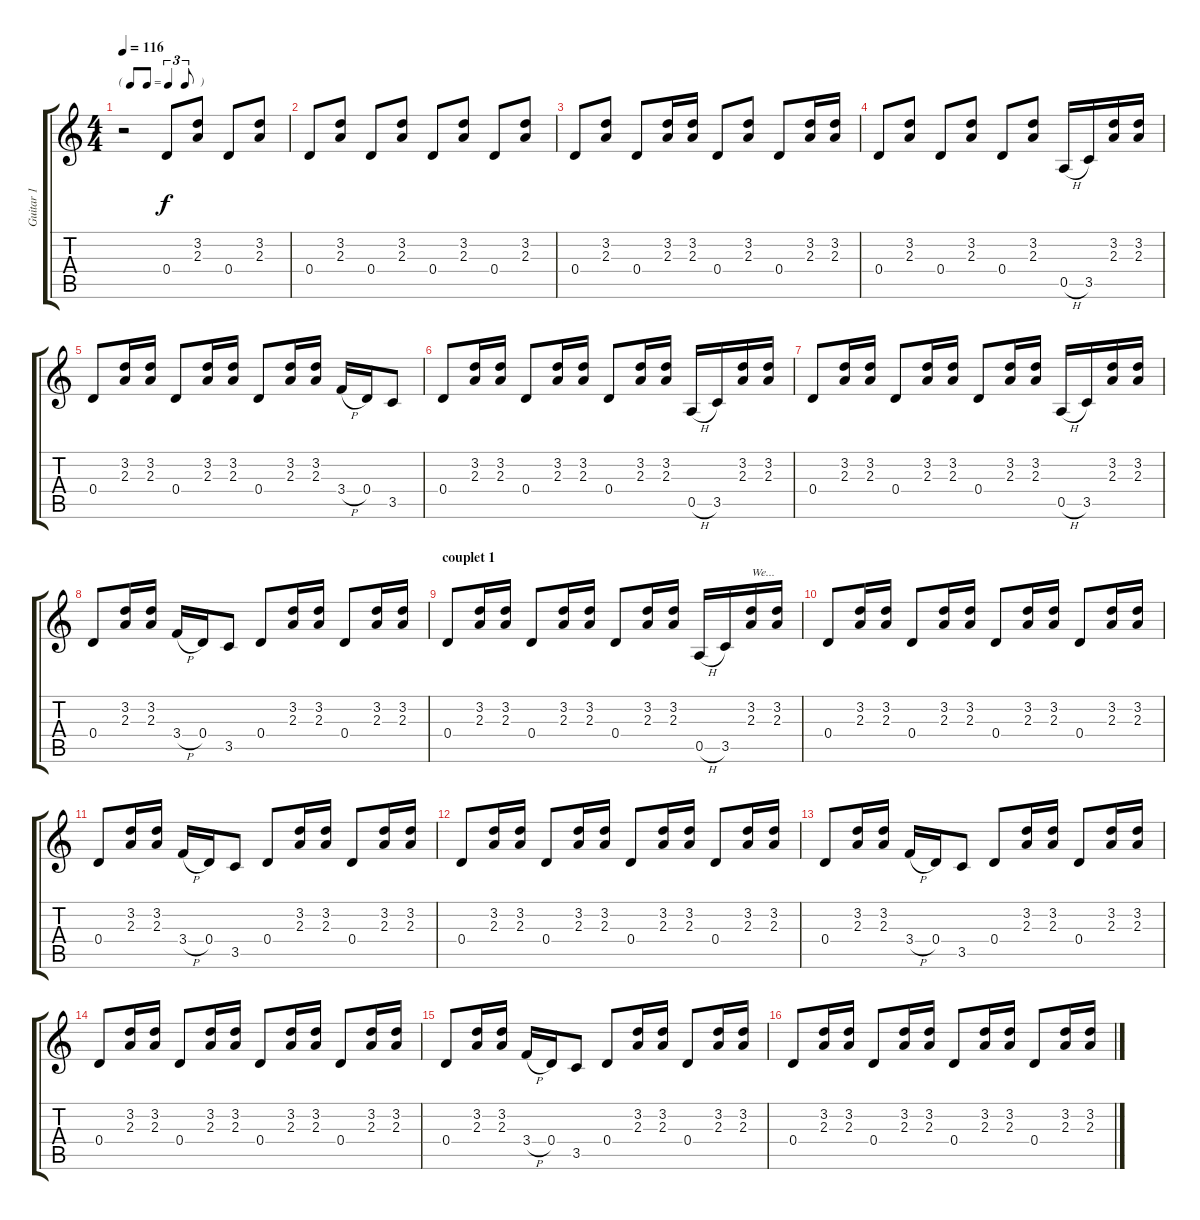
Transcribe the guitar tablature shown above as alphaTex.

\track ("Guitar 1" "Guitar 1") {instrument acousticguitarsteel}
\staff {score tabs}
\tuning (E4 B3 G3 D3 A2 E2) {hide}
\ts (4 4)
\tf triplet8th
\tempo 116
\clef g2
\ks c
r.2{dy f volume 0 instrument acousticguitarsteel} 0.4.8{volume 11} (3.2 2.3).8 0.4.8 (3.2 2.3).8 |
0.4.8 (3.2 2.3).8 0.4.8 (3.2 2.3).8 0.4.8 (3.2 2.3).8 0.4.8 (3.2 2.3).8 |
0.4.8 (3.2 2.3).8 0.4.8 (3.2 2.3).16 (3.2 2.3).16 0.4.8 (3.2 2.3).8 0.4.8 (3.2 2.3).16 (3.2 2.3).16 |
0.4.8 (3.2 2.3).8 0.4.8 (3.2 2.3).8 0.4.8 (3.2 2.3).8 0.5{h}.16 3.5.16 (3.2 2.3).16 (3.2 2.3).16 |
0.4.8 (3.2 2.3).16 (3.2 2.3).16 0.4.8 (3.2 2.3).16 (3.2 2.3).16 0.4.8 (3.2 2.3).16 (3.2 2.3).16 3.4{h}.16 0.4.16 3.5.8 |
0.4.8 (3.2 2.3).16 (3.2 2.3).16 0.4.8 (3.2 2.3).16 (3.2 2.3).16 0.4.8 (3.2 2.3).16 (3.2 2.3).16 0.5{h}.16 3.5.16 (3.2 2.3).16 (3.2 2.3).16 |
0.4.8 (3.2 2.3).16 (3.2 2.3).16 0.4.8 (3.2 2.3).16 (3.2 2.3).16 0.4.8 (3.2 2.3).16 (3.2 2.3).16 0.5{h}.16 3.5.16 (3.2 2.3).16 (3.2 2.3).16 |
0.4.8 (3.2 2.3).16 (3.2 2.3).16 3.4{h}.16 0.4.16 3.5.8 0.4.8 (3.2 2.3).16 (3.2 2.3).16 0.4.8 (3.2 2.3).16 (3.2 2.3).16 |
\section ("" "couplet 1")
0.4.8 (3.2 2.3).16 (3.2 2.3).16 0.4.8 (3.2 2.3).16 (3.2 2.3).16 0.4.8 (3.2 2.3).16 (3.2 2.3).16 0.5{h}.16 3.5.16 (3.2 2.3).16{txt "We..."} (3.2 2.3).16 |
0.4.8 (3.2 2.3).16 (3.2 2.3).16 0.4.8 (3.2 2.3).16 (3.2 2.3).16 0.4.8 (3.2 2.3).16 (3.2 2.3).16 0.4.8 (3.2 2.3).16 (3.2 2.3).16 |
0.4.8 (3.2 2.3).16 (3.2 2.3).16 3.4{h}.16 0.4.16 3.5.8 0.4.8 (3.2 2.3).16 (3.2 2.3).16 0.4.8 (3.2 2.3).16 (3.2 2.3).16 |
0.4.8 (3.2 2.3).16 (3.2 2.3).16 0.4.8 (3.2 2.3).16 (3.2 2.3).16 0.4.8 (3.2 2.3).16 (3.2 2.3).16 0.4.8 (3.2 2.3).16 (3.2 2.3).16 |
0.4.8 (3.2 2.3).16 (3.2 2.3).16 3.4{h}.16 0.4.16 3.5.8 0.4.8 (3.2 2.3).16 (3.2 2.3).16 0.4.8 (3.2 2.3).16 (3.2 2.3).16 |
0.4.8 (3.2 2.3).16 (3.2 2.3).16 0.4.8 (3.2 2.3).16 (3.2 2.3).16 0.4.8 (3.2 2.3).16 (3.2 2.3).16 0.4.8 (3.2 2.3).16 (3.2 2.3).16 |
0.4.8 (3.2 2.3).16 (3.2 2.3).16 3.4{h}.16 0.4.16 3.5.8 0.4.8 (3.2 2.3).16 (3.2 2.3).16 0.4.8 (3.2 2.3).16 (3.2 2.3).16 |
0.4.8 (3.2 2.3).16 (3.2 2.3).16 0.4.8 (3.2 2.3).16 (3.2 2.3).16 0.4.8 (3.2 2.3).16 (3.2 2.3).16 0.4.8 (3.2 2.3).16 (3.2 2.3).16
